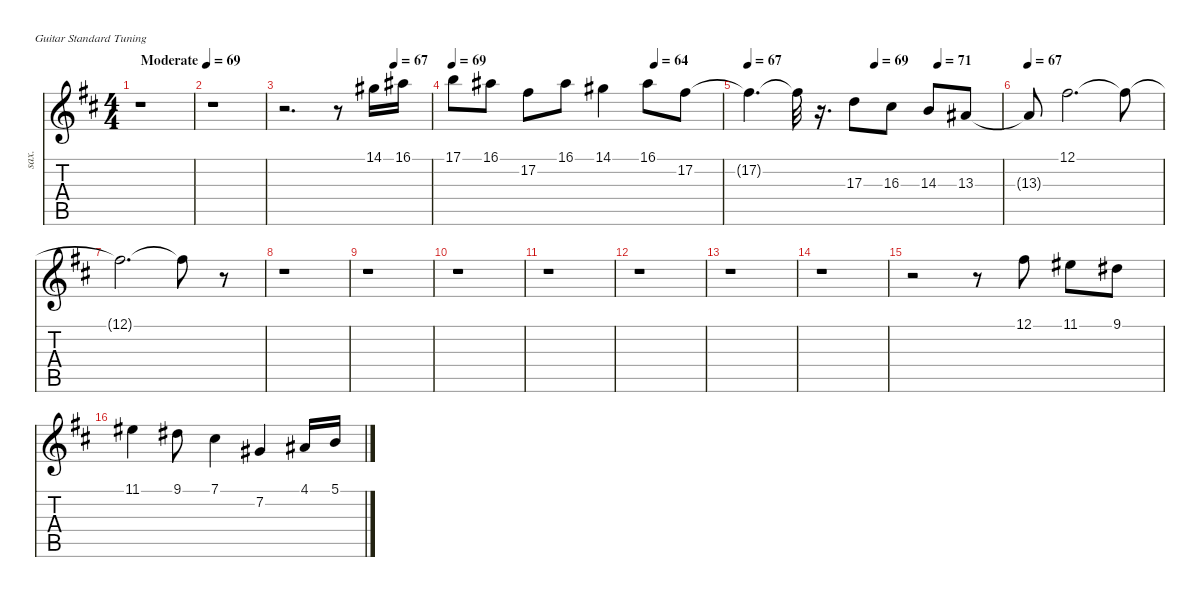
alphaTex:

\defaultSystemsLayout 4
\hideDynamics
\bracketExtendMode nobrackets
\otherSystemsTrackNameOrientation horizontal
\track ("Track 12" "sax.") {instrument sopranosax}
\staff {score tabs}
\tuning (E4 B3 G3 D3 A2 E2)
\displaytranspose 2
\ts (4 4)
\beaming (8 2 2 2 2)
\tempo (69 "Moderate")
\clef g2
\ks d
r.1{dy f instrument sopranosax beam Down} |
r.1{beam Down} |
\tempo (67 0.75)
r.2{d beam Down} r.8{beam Down} 14.1{acc #}.16{beam Down} 16.1{acc #}.16{beam Down} |
\tempo 69
\tempo (64 0.75)
17.1{acc forcenatural}.8{beam Down} 16.1{acc #}.8{beam Down} 17.2{acc #}.8{beam Down} 16.1{acc #}.8{dy mf beam Down} 14.1{acc #}.4{beam Down} 16.1{acc #}.8{dy f beam Down} 17.2{acc #}.8{dy ff beam Down} |
\tempo 67
\tempo (69 0.5)
\tempo (71 0.75)
17.2{t acc #}.4{d dy f beam Down} 17.2{t acc #}.32{beam Down} r.16{d beam Down} 17.3{acc forcenatural}.8{beam Down} 16.3{acc #}.8{beam Down} 14.3{acc forcenatural}.8{beam Up} 13.3{acc #}.8{beam Up} |
\tempo 67
13.3{t acc #}.8{beam Up} 12.1{acc #}.2{d beam Down} 12.1{t acc #}.8{beam Down} |
12.1{t acc #}.2{d beam Down} 12.1{t acc #}.8{beam Down} r.8{beam Down} |
r.1{beam Down} |
r.1{beam Down} |
r.1{beam Down} |
r.1{beam Down} |
r.1{beam Down} |
r.1{beam Down} |
r.1{beam Down} |
r.2{beam Down} r.8{beam Down} 12.1{acc #}.8{dy ff beam Down} 11.1{acc #}.8{dy f beam Down} 9.1{acc #}.8{beam Down} |
11.1{acc #}.4{dy ff beam Down} 9.1{acc #}.8{dy f beam Down} 7.1{acc #}.4{beam Down} 7.2{acc #}.4{dy ff beam Up} 4.1{acc #}.16{dy f beam Up} 5.1{acc forcenatural}.16{dy mf beam Up}
